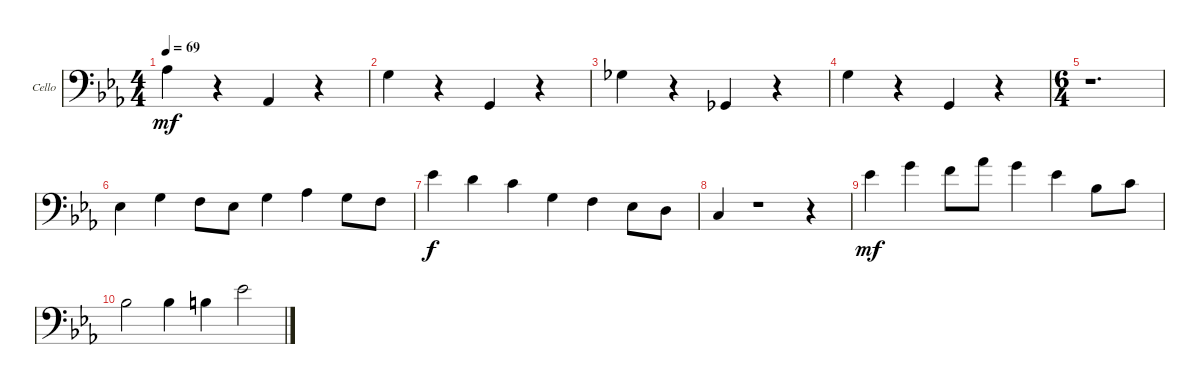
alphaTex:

\defaultSystemsLayout 4
\bracketExtendMode groupsimilarinstruments
\firstSystemTrackNameOrientation horizontal
\otherSystemsTrackNameOrientation horizontal
\track ("Violoncello & Basso" "Cello") {instrument cello}
\staff {score}
\tuning (A3 D3 G2 C2)
\ts (4 4)
\tempo 69
\clef f4
\ks cminor
6.2.4{dy mf} r.4 1.3.4 r.4 |
5.2.4 r.4 0.3.4 r.4 |
4.2.4 r.4 6.4.4 r.4 |
5.2.4 r.4 0.3.4 r.4 |
\ts (6 4)
r.1{d} |
1.2.4 5.2.4 3.2.8 1.2.8 5.2.4 6.2.4 5.2.8 3.2.8 |
6.1.4{dy f} 5.1.4 3.1.4 5.2.4 3.2.4 1.2.8 0.2.8 |
5.3.4 r.1 r.4 |
6.1.4{dy mf} 10.1.4 8.1.8 11.1.8 10.1.4 6.1.4 1.1.8 3.1.8 |
1.1.2 1.1.4 2.1.4 6.1.2
